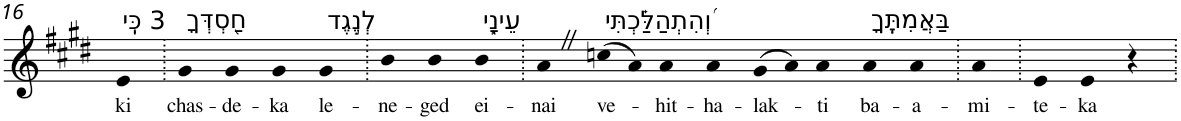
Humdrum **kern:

**kern	**text
*part1	*part1
*staff1	*staff1
*I"Piano	*
*I'Pno	*
!!LO:PB:g=z
*clefG2	*
*k[f#c#g#d#]	*
*E:	*
=16	=16
!LO:TX:a:t=3 כִּֽי	!
!	!LO:LY:b
4e	ki
=17.	=17.
!LO:TX:a:t=חַ֭סְדְּךָ	!
!	!LO:LY:b
4g#	chas-
!	!LO:LY:b
4g#	-de-
!	!LO:LY:b
4g#	-ka
!LO:TX:a:t=לְנֶ֣גֶד	!
!	!LO:LY:b
4g#	le-
=18.	=18.
!	!LO:LY:b
4b	-ne-
!	!LO:LY:b
4b	-ged
!LO:TX:a:t=עֵינָ֑י	!
!	!LO:LY:b
4b	ei-
=19.	=19.
!	!LO:LY:b
4aZ	-nai
!LO:TX:a:t=וְ֝הִתְהַלַּ֗כְתִּי	!
!	!LO:LY:b
(>8ccn	ve-
8a)	.
!	!LO:LY:b
4a	-hit-
!	!LO:LY:b
4a	-ha-
!	!LO:LY:b
(>8g#	-lak-
8a)	.
!	!LO:LY:b
4a	-ti
!LO:TX:a:t=בַּאֲמִתֶּֽךָ	!
!	!LO:LY:b
4a	ba-
!	!LO:LY:b
4a	-a-
=20.	=20.
!	!LO:LY:b
4a	-mi-
=21.	=21.
!	!LO:LY:b
4e	-te-
!	!LO:LY:b
4e	-ka
4r	.
=.	=.
*-	*-
